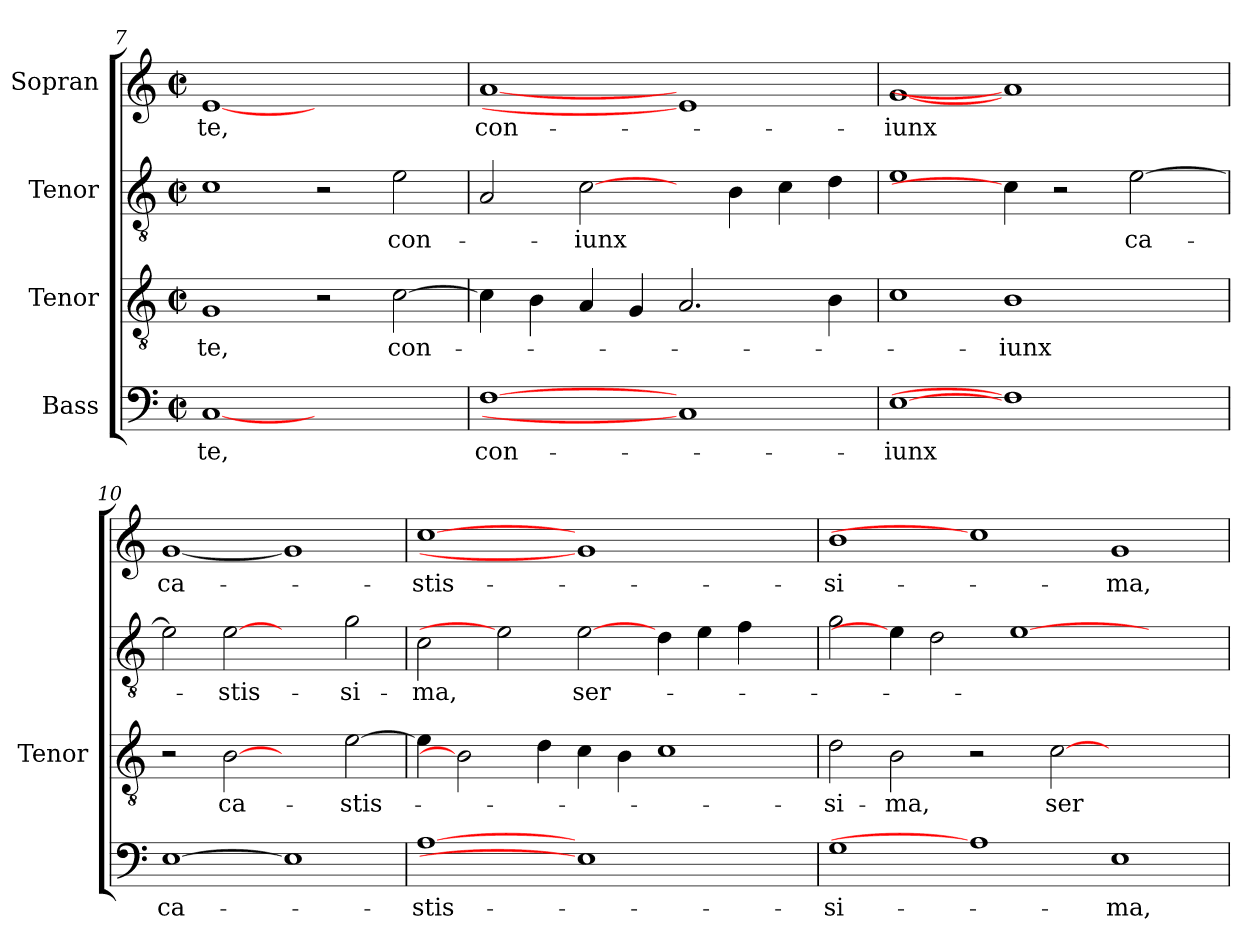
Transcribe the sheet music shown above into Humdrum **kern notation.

**kern	**text	**kern	**text	**kern	**text	**kern	**text
*part4	*part4	*part3	*part3	*part2	*part2	*part1	*part1
*staff4	*staff4	*staff3	*staff3	*staff2	*staff2	*staff1	*staff1
*I"Bass	*	*I"Tenor	*	*I"Tenor	*	*I"Sopran	*
*	*	*I'Tenor	*	*	*	*	*
*clefF4	*	*clefGv2	*	*clefGv2	*	*clefG2	*
*	*	*ITrd7c12	*	*ITrd7c12	*	*	*
*k[]	*	*k[]	*	*k[]	*	*k[]	*
*M2/2	*	*M2/2	*	*M2/2	*	*M2/2	*
*met(c|)	*	*met(c|)	*	*met(c|)	*	*met(c|)	*
=7	=7	=7	=7	=7	=7	=7	=7
!	!LO:LY:b:color=#000000	!	!	!	!	!	!
!	!	!	!LO:LY:b:color=#000000	!	!	!	!
!	!	!	!	!	!	!	!LO:LY:b:color=#000000
[1Ci	te,	1GGi	te,	1Ci	.	[1ei	te,
1ryy	.	2r	.	2r	.	1ryy	.
!	!	!	!LO:LY:b:color=#000000	!	!	!	!
!	!	!	!	!	!LO:LY:b:color=#000000	!	!
.	.	[>2Ci\	con-	2Ei\	con-	.	.
!!LO:LB:g=z
=8	=8	=8	=8	=8	=8	=8	=8
!	!LO:LY:b:color=#000000	!	!	!	!	!	!
!	!	!	!	!	!	!	!LO:LY:b:color=#000000
[1Fi	con-	4Ci\]	.	2AAi/	.	[1ai	con-
.	.	4BBi\	.	.	.	.	.
!	!	!	!	!	!LO:LY:b:color=#000000	!	!
.	.	4AAi/	.	[2Ci\	-iunx	.	.
.	.	4GGi/	.	.	.	.	.
1Ci]	.	2.AAi/	.	4ryy	.	1ei]	.
.	.	.	.	4BBi\	.	.	.
.	.	.	.	4Ci\	.	.	.
.	.	4BBi\	.	4Di\	.	.	.
=9	=9	=9	=9	=9	=9	=9	=9
!	!LO:LY:b:color=#000000	!	!	!	!	!	!
!	!	!	!	!	!	!	!LO:LY:b:color=#000000
[1Ei	-iunx	1Ci	.	1Ei	.	[1gi	-iunx
!	!	!	!LO:LY:b:color=#000000	!	!	!	!
1Fi]	.	1BBi	-iunx	4Ci\]	.	1ai]	.
.	.	.	.	2r	.	.	.
!	!	!	!	!	!LO:LY:b:color=#000000	!	!
.	.	.	.	[>2Ei\	ca-	.	.
4ryy	.	4ryy	.	.	.	4ryy	.
=10	=10	=10	=10	=10	=10	=10	=10
!	!LO:LY:b:color=#000000	!	!	!	!	!	!
!	!	!	!	!	!	!	!LO:LY:b:color=#000000
[1Ei	ca-	2r	.	2Ei\]	.	[1gi	ca-
!	!	!	!LO:LY:b:color=#000000	!	!	!	!
!	!	!	!	!	!LO:LY:b:color=#000000	!	!
.	.	[2BBi	ca-	[2Ei	-stis-	.	.
1Ei]	.	2ryy	.	2ryy	.	1gi]	.
!	!	!	!LO:LY:b:color=#000000	!	!	!	!
!	!	!	!	!	!LO:LY:b:color=#000000	!	!
.	.	[>2Ei\	-stis-	2Gi\	-si-	.	.
=11	=11	=11	=11	=11	=11	=11	=11
!	!LO:LY:b:color=#000000	!	!	!	!	!	!
!	!	!	!	!	!LO:LY:b:color=#000000	!	!
!	!	!	!	!	!	!	!LO:LY:b:color=#000000
[1Ai	-stis-	4Ei\]	.	2Ci\	-ma,	[1cci	-stis-
.	.	2BBi]	.	.	.	.	.
.	.	.	.	2Ei]	.	.	.
.	.	4Di\	.	.	.	.	.
!	!	!	!	!	!LO:LY:b:color=#000000	!	!
1Ei]	.	4Ci\	.	[2Ei\	ser-	1gi]	.
.	.	4BBi\	.	.	.	.	.
.	.	1Ci	.	4Di\	.	.	.
.	.	.	.	4Ei\	.	.	.
2ryy	.	.	.	4Fi\	.	2ryy	.
.	.	.	.	4ryy	.	.	.
=12	=12	=12	=12	=12	=12	=12	=12
!	!LO:LY:b:color=#000000	!	!	!	!	!	!
!	!	!	!LO:LY:b:color=#000000	!	!	!	!
!	!	!	!	!	!	!	!LO:LY:b:color=#000000
1Gi	-si-	2Di\	-si-	2Gi\	.	1bi	-si-
!	!	!	!LO:LY:b:color=#000000	!	!	!	!
.	.	2BBi\	-ma,	4Ei\]	.	.	.
.	.	.	.	2Di\	.	.	.
1Ai]	.	2r	.	.	.	1cci]	.
.	.	.	.	[>1Ei	.	.	.
!	!	!	!LO:LY:b:color=#000000	!	!	!	!
.	.	[>2Ci\	ser-	.	.	.	.
!	!LO:LY:b:color=#000000	!	!	!	!	!	!
!	!	!	!	!	!	!	!LO:LY:b:color=#000000
1Ei	-ma,	1ryy	.	.	.	1gi	-ma,
.	.	.	.	2.ryy	.	.	.
=	=	=	=	=	=	=	=
*-	*-	*-	*-	*-	*-	*-	*-
